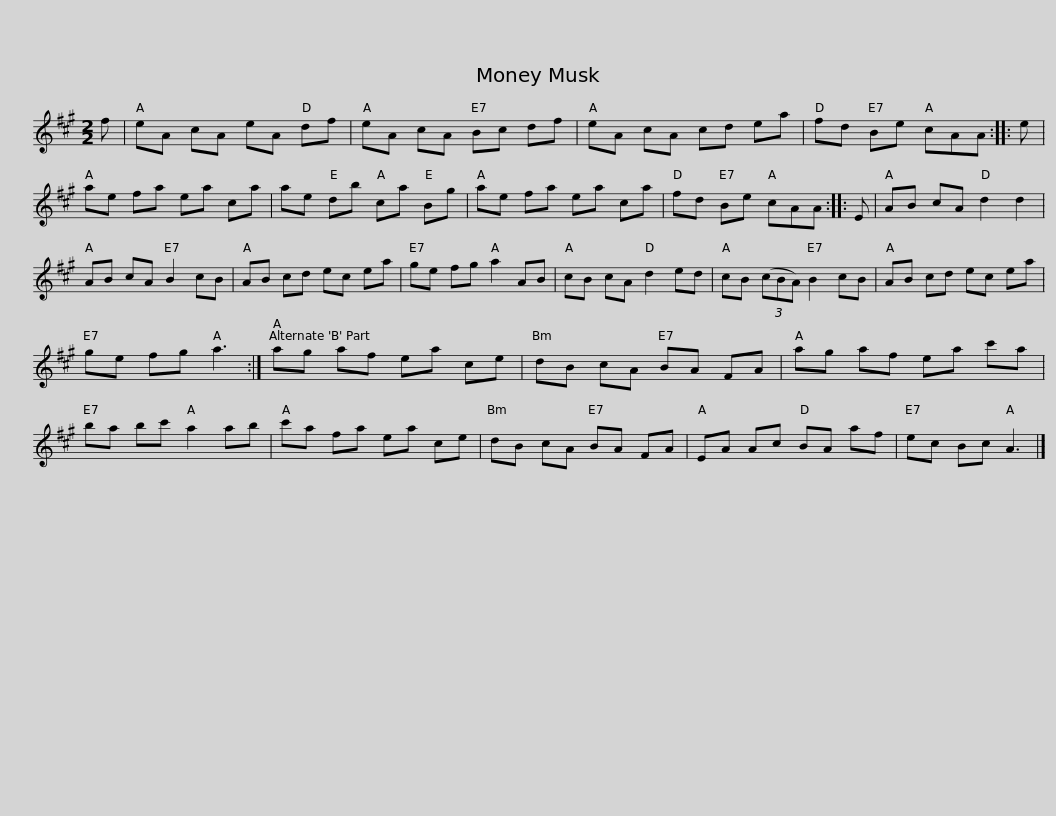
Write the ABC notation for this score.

X:1
L:1/8
M:2/2
I:linebreak $
K:A
V:1 treble
V:1
 f | eA cA eA df | eA cA Bc df | eA cA cd ea | fd Be cAA :: %5
 e | ae fa ea ca |$ ae db ca Bg | ae fa ea ca | fd Be cAA :: %10
 E | AB cA d2 d2 | AB cA B2 cB |$ AB cd ec ea | ge fg a2 AB | %15
 cB cA d2 ed | cB (3(cBA) B2 cB | AB cd ec ea | ge fg a3 :|$ ag af ea ce | %20
 dB cA BA FA | ag af ea c'a | ba bc' a2 ab | c'a fa ea ce |$ dB cA BA FA | %25
 EA Ac BA af | ec Bc A3 |] %27
